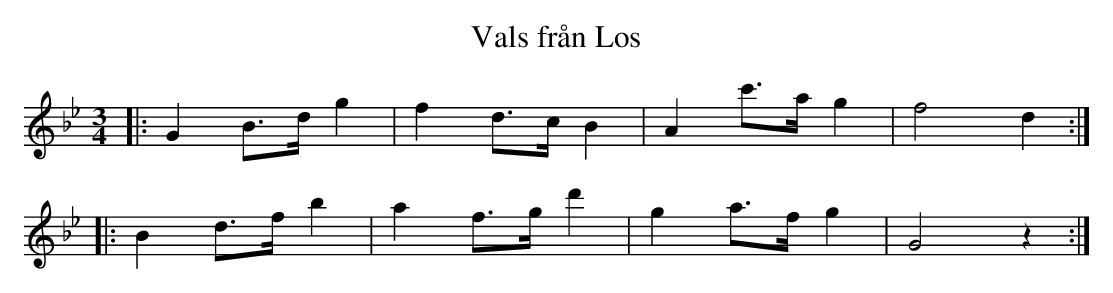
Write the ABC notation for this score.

X:1
T:Vals från Los
M:3/4
L:1/8
K:Gm
|: G2 B>d g2 | f2 d>c B2 | A2 c'>a g2 | f4 d2 :|
|: B2 d>f b2 | a2 f>g d'2 | g2 a>f g2 | G4 z2 :|
